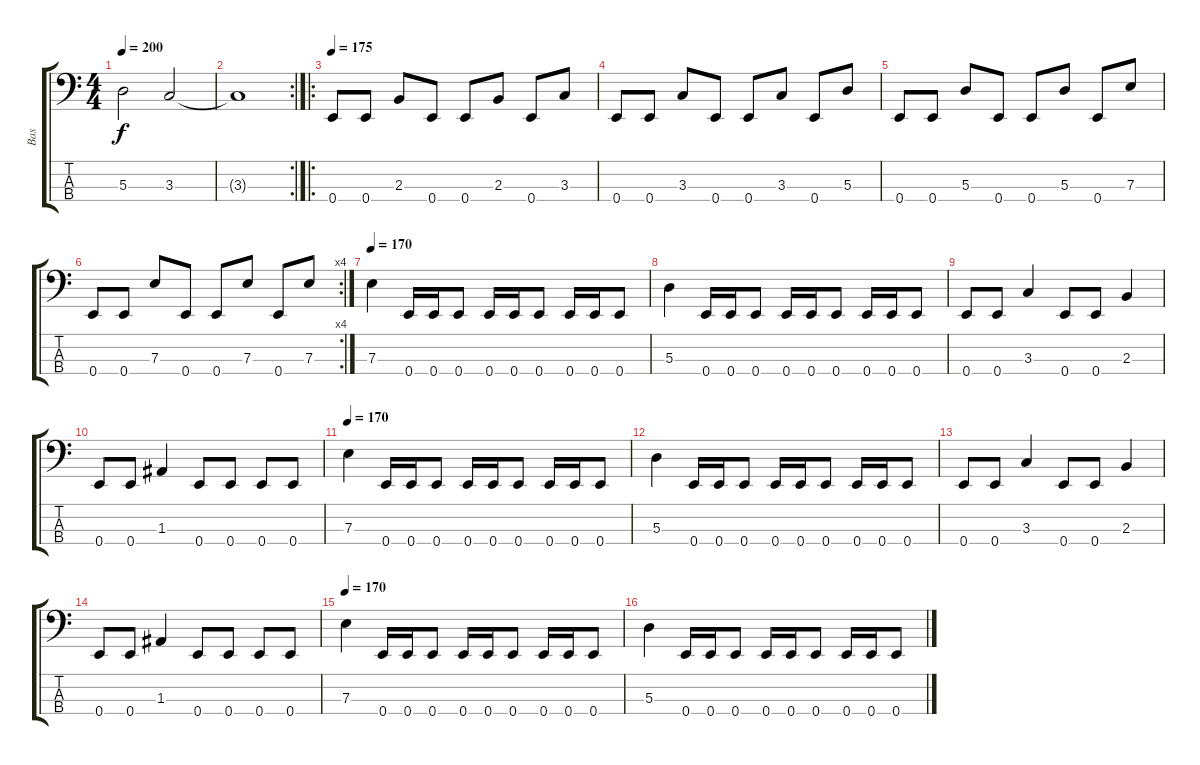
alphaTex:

\track ("Bas" "Bas") {instrument electricbassfinger}
\staff {score tabs}
\tuning (G2 D2 A1 E1) {hide}
\ts (4 4)
\tempo 200
\clef f4
\ks c
5.3.2{dy f} 3.3.2 |
\rc 2
3.3{t}.1 |
\ro
\tempo 175
0.4.8 0.4.8 2.3.8 0.4.8 0.4.8 2.3.8 0.4.8 3.3.8 |
0.4.8 0.4.8 3.3.8 0.4.8 0.4.8 3.3.8 0.4.8 5.3.8 |
0.4.8 0.4.8 5.3.8 0.4.8 0.4.8 5.3.8 0.4.8 7.3.8 |
\rc 4
0.4.8 0.4.8 7.3.8 0.4.8 0.4.8 7.3.8 0.4.8 7.3.8 |
\tempo 170
7.3.4 0.4.16 0.4.16 0.4.8 0.4.16 0.4.16 0.4.8 0.4.16 0.4.16 0.4.8 |
5.3.4 0.4.16 0.4.16 0.4.8 0.4.16 0.4.16 0.4.8 0.4.16 0.4.16 0.4.8 |
0.4.8 0.4.8 3.3.4 0.4.8 0.4.8 2.3.4 |
0.4.8 0.4.8 1.3.4 0.4.8 0.4.8 0.4.8 0.4.8 |
\tempo 170
7.3.4 0.4.16 0.4.16 0.4.8 0.4.16 0.4.16 0.4.8 0.4.16 0.4.16 0.4.8 |
5.3.4 0.4.16 0.4.16 0.4.8 0.4.16 0.4.16 0.4.8 0.4.16 0.4.16 0.4.8 |
0.4.8 0.4.8 3.3.4 0.4.8 0.4.8 2.3.4 |
0.4.8 0.4.8 1.3.4 0.4.8 0.4.8 0.4.8 0.4.8 |
\tempo 170
7.3.4 0.4.16 0.4.16 0.4.8 0.4.16 0.4.16 0.4.8 0.4.16 0.4.16 0.4.8 |
5.3.4 0.4.16 0.4.16 0.4.8 0.4.16 0.4.16 0.4.8 0.4.16 0.4.16 0.4.8
